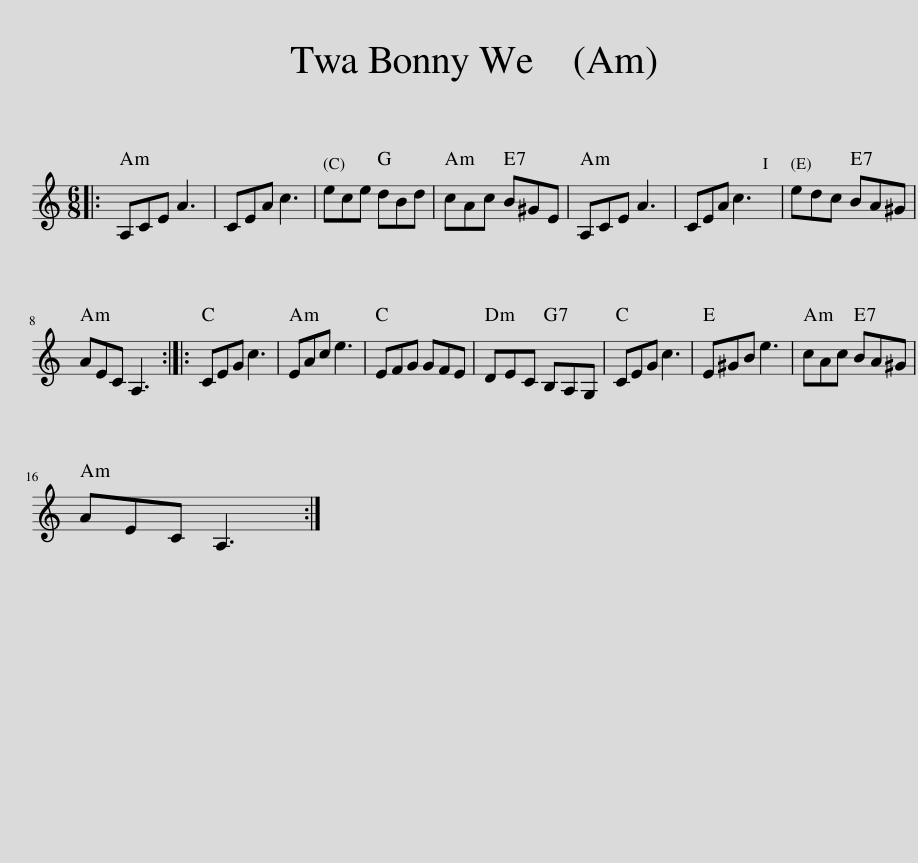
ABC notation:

X:1
L:1/8
M:6/8
I:linebreak $
K:C
V:1 treble
V:1
|: A,CE A3 | CEA c3 | ece dBd | cAc B^GE | A,CE A3 | %5
 CEA c3 | edc BA^G |$ AEC A,3 :: CEG c3 | EAc e3 | %10
 EFG GFE | DEC B,A,G, | CEG c3 | E^GB e3 | cAc BA^G |$ %15
 AEC A,3 :| %16
